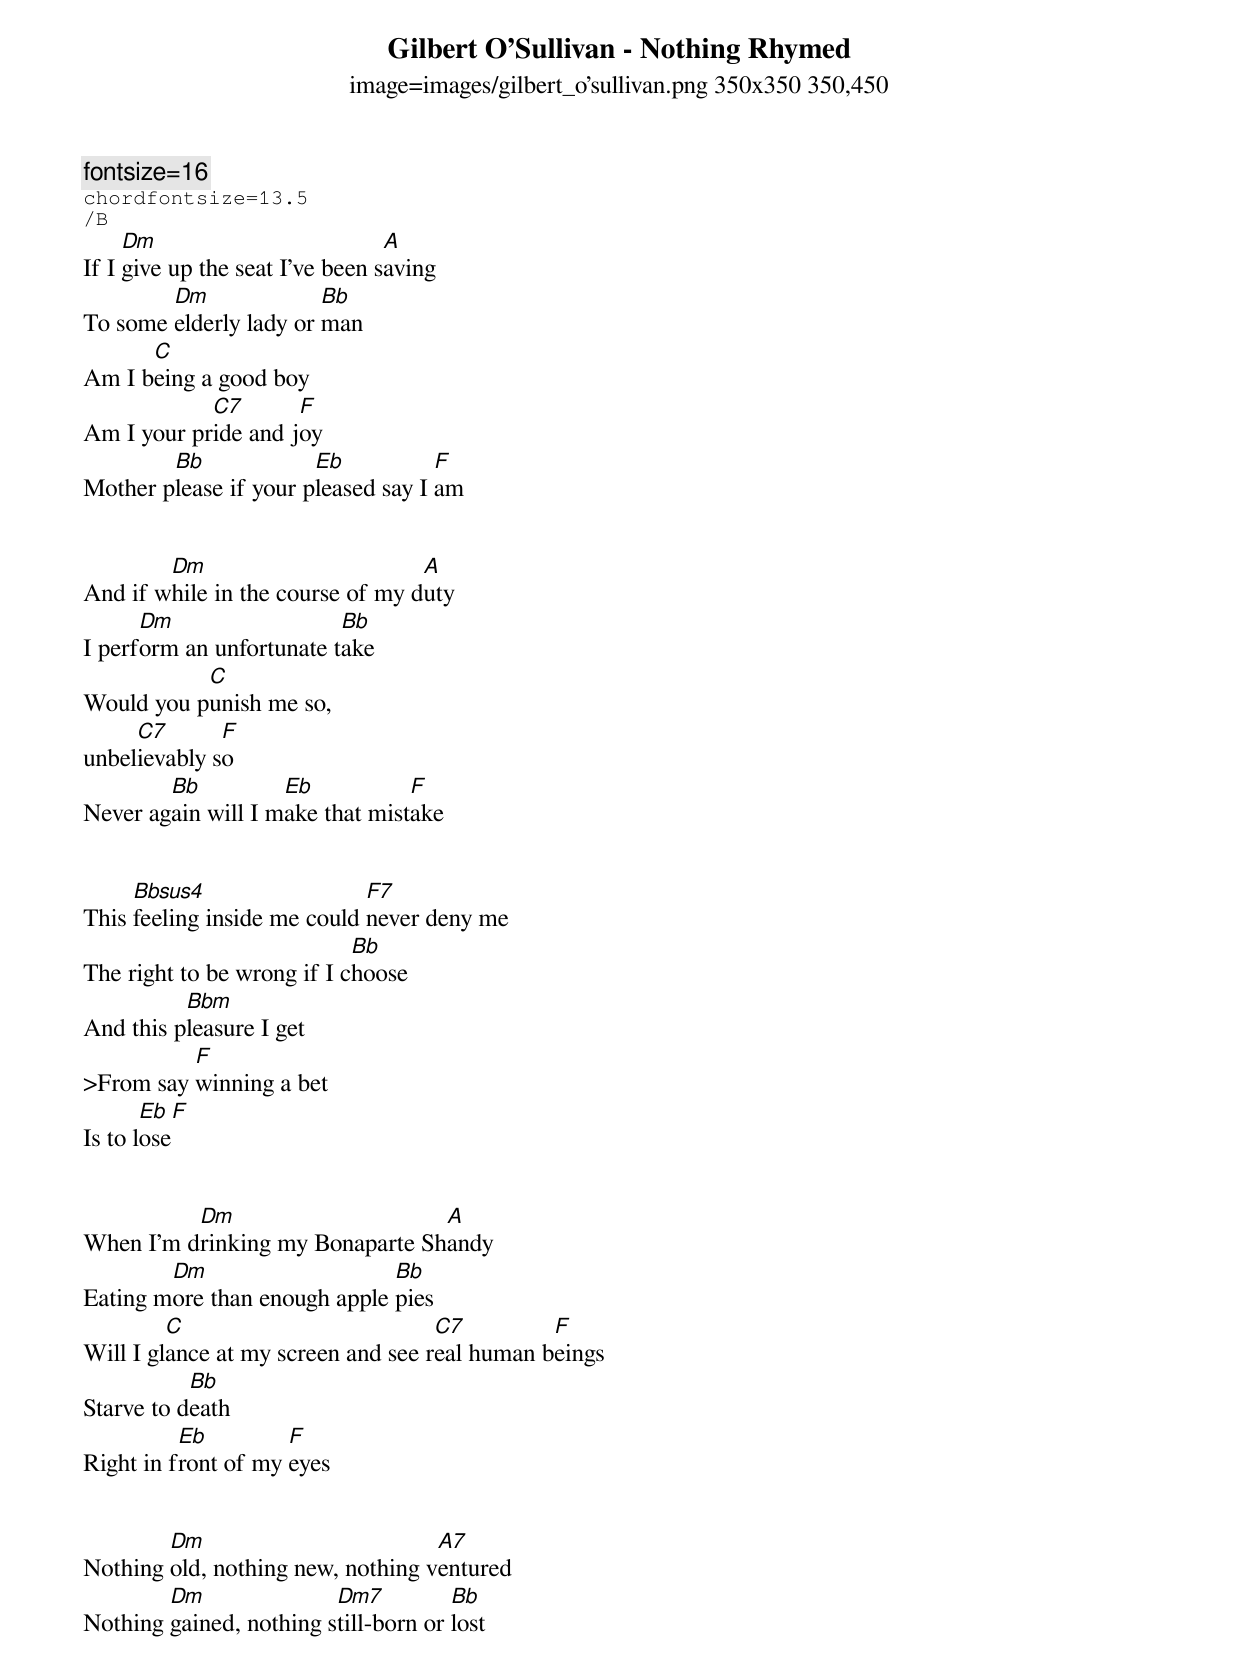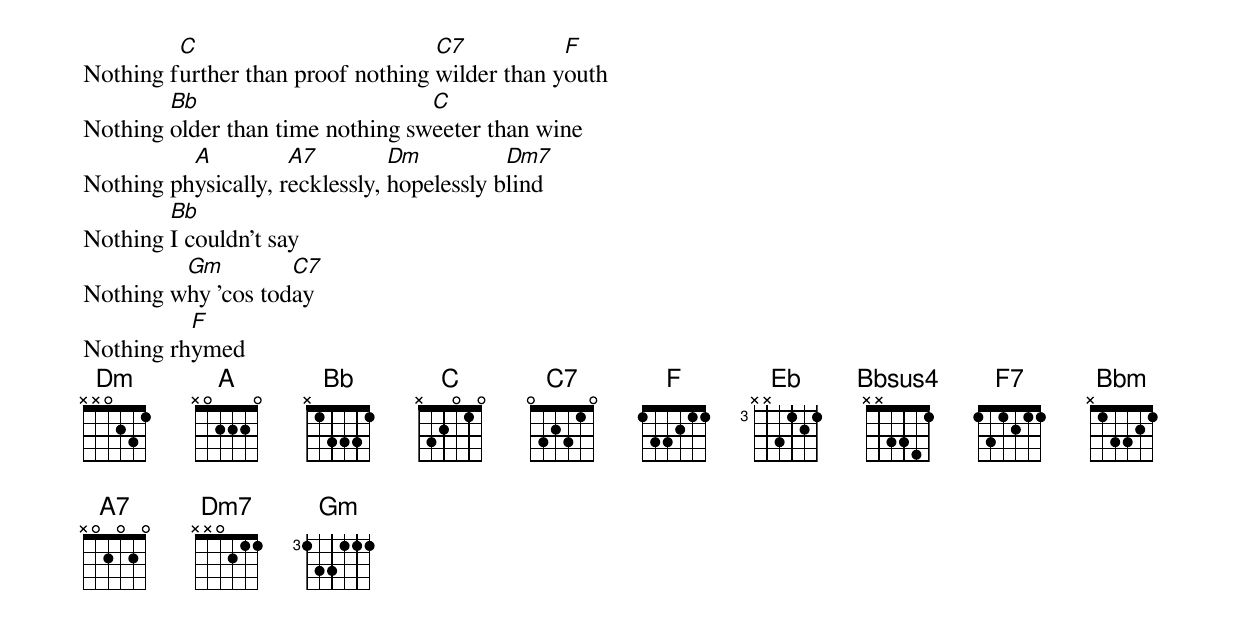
Gilbert O'Sullivan - Nothing Rhymed
image=images/gilbert_o'sullivan.png 350x350 350,450

D#2=xx5343
fontsize=16
chordfontsize=13.5
/B
     Dm                          A
If I give up the seat I've been saving
        Dm              Bb
To some elderly lady or man
      C
Am I being a good boy
            C7       F
Am I your pride and joy
        Bb             Eb           F
Mother please if your pleased say I am


        Dm                        A
And if while in the course of my duty
      Dm                  Bb
I perform an unfortunate take
           C
Would you punish me so,
     C7       F
unbelievably so
        Bb          Eb           F
Never again will I make that mistake


     Bbsus4                  F7
This feeling inside me could never deny me
                            Bb
The right to be wrong if I choose
          Bbm
And this pleasure I get
          F
>From say winning a bet
       Eb          F
Is to lose


          Dm                     A
When I'm drinking my Bonaparte Shandy
        Dm                    Bb
Eating more than enough apple pies
         C                          C7         F
Will I glance at my screen and see real human beings
           Bb
Starve to death
          Eb         F
Right in front of my eyes


        Dm                         A7
Nothing old, nothing new, nothing ventured
        Dm               Dm7          Bb
Nothing gained, nothing still-born or lost
         C                         C7           F
Nothing further than proof nothing wilder than youth
        Bb                        C
Nothing older than time nothing sweeter than wine
          A          A7         Dm          Dm7
Nothing physically, recklessly, hopelessly blind
        Bb
Nothing I couldn't say
         Gm         C7
Nothing why 'cos today
          F
Nothing rhymed
